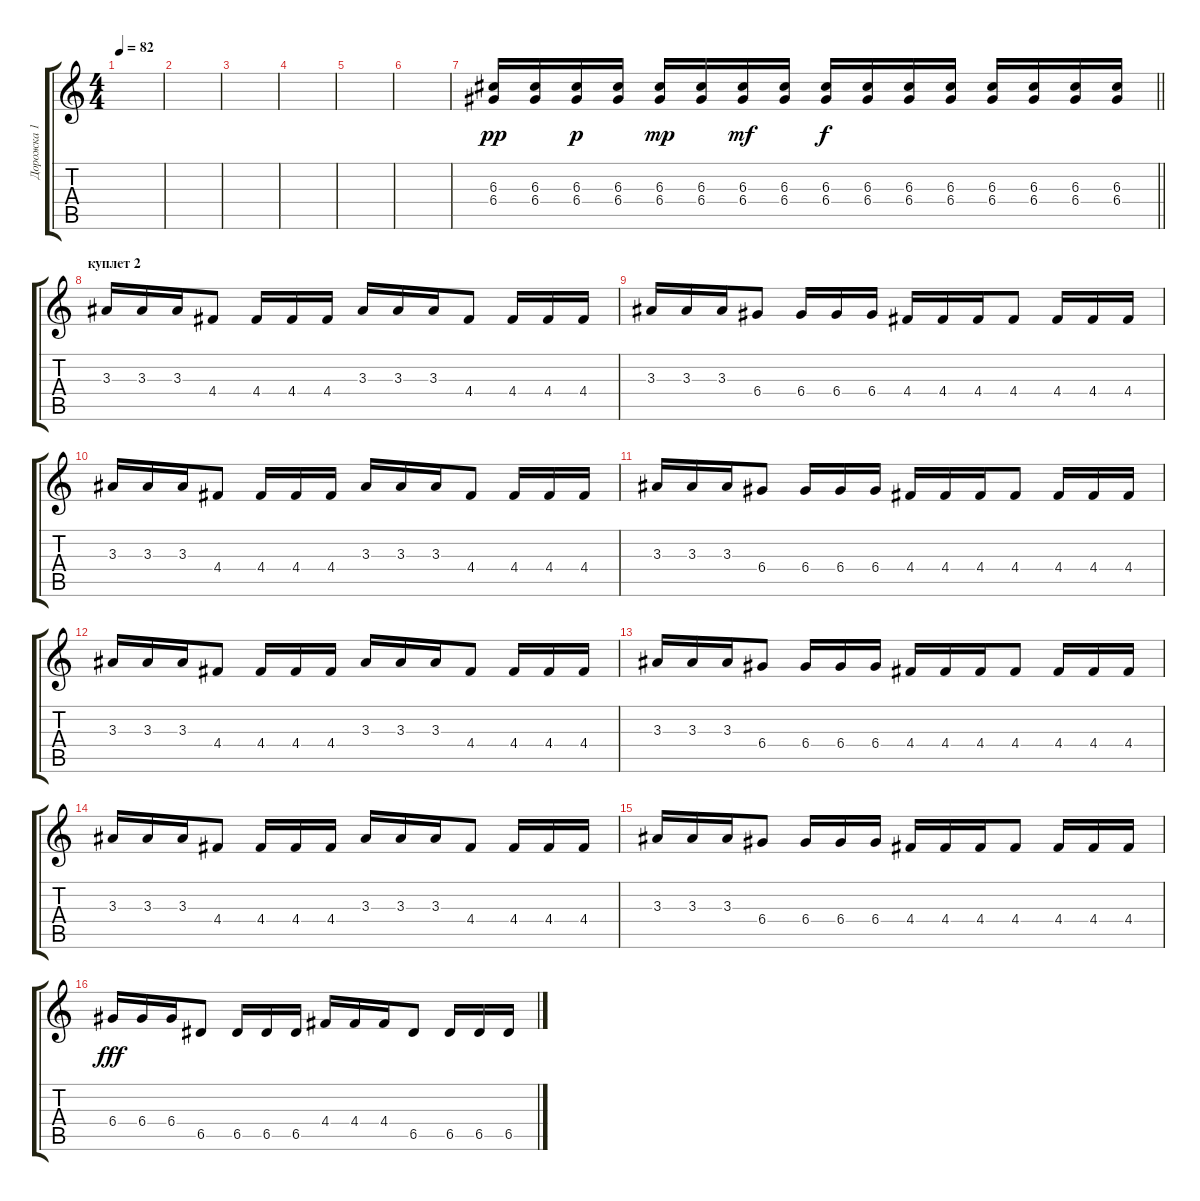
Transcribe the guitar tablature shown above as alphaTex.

\track ("Дорожка 1" "Дорожка 1") {instrument acousticguitarsteel}
\staff {score tabs}
\tuning (E4 B3 G3 D3 A2 E2) {hide}
\ts (4 4)
\tempo 82
\clef g2
\ks c
|
|
|
|
|
|
\barLineRight lightlight
(6.3 6.4).16{dy pp} (6.3 6.4).16 (6.3 6.4).16{dy p} (6.3 6.4).16 (6.3 6.4).16{dy mp} (6.3 6.4).16 (6.3 6.4).16{dy mf} (6.3 6.4).16 (6.3 6.4).16{dy f} (6.3 6.4).16 (6.3 6.4).16 (6.3 6.4).16 (6.3 6.4).16 (6.3 6.4).16 (6.3 6.4).16 (6.3 6.4).16 |
\section ("" "куплет 2")
3.3.16 3.3.16 3.3.16 4.4.8 4.4.16 4.4.16 4.4.16 3.3.16 3.3.16 3.3.16 4.4.8 4.4.16 4.4.16 4.4.16 |
3.3.16 3.3.16 3.3.16 6.4.8 6.4.16 6.4.16 6.4.16 4.4.16 4.4.16 4.4.16 4.4.8 4.4.16 4.4.16 4.4.16 |
3.3.16 3.3.16 3.3.16 4.4.8 4.4.16 4.4.16 4.4.16 3.3.16 3.3.16 3.3.16 4.4.8 4.4.16 4.4.16 4.4.16 |
3.3.16 3.3.16 3.3.16 6.4.8 6.4.16 6.4.16 6.4.16 4.4.16 4.4.16 4.4.16 4.4.8 4.4.16 4.4.16 4.4.16 |
3.3.16 3.3.16 3.3.16 4.4.8 4.4.16 4.4.16 4.4.16 3.3.16 3.3.16 3.3.16 4.4.8 4.4.16 4.4.16 4.4.16 |
3.3.16 3.3.16 3.3.16 6.4.8 6.4.16 6.4.16 6.4.16 4.4.16 4.4.16 4.4.16 4.4.8 4.4.16 4.4.16 4.4.16 |
3.3.16 3.3.16 3.3.16 4.4.8 4.4.16 4.4.16 4.4.16 3.3.16 3.3.16 3.3.16 4.4.8 4.4.16 4.4.16 4.4.16 |
3.3.16 3.3.16 3.3.16 6.4.8 6.4.16 6.4.16 6.4.16 4.4.16 4.4.16 4.4.16 4.4.8 4.4.16 4.4.16 4.4.16 |
6.4.16{dy fff} 6.4.16 6.4.16 6.5.8 6.5.16 6.5.16 6.5.16 4.4.16 4.4.16 4.4.16 6.5.8 6.5.16 6.5.16 6.5.16
